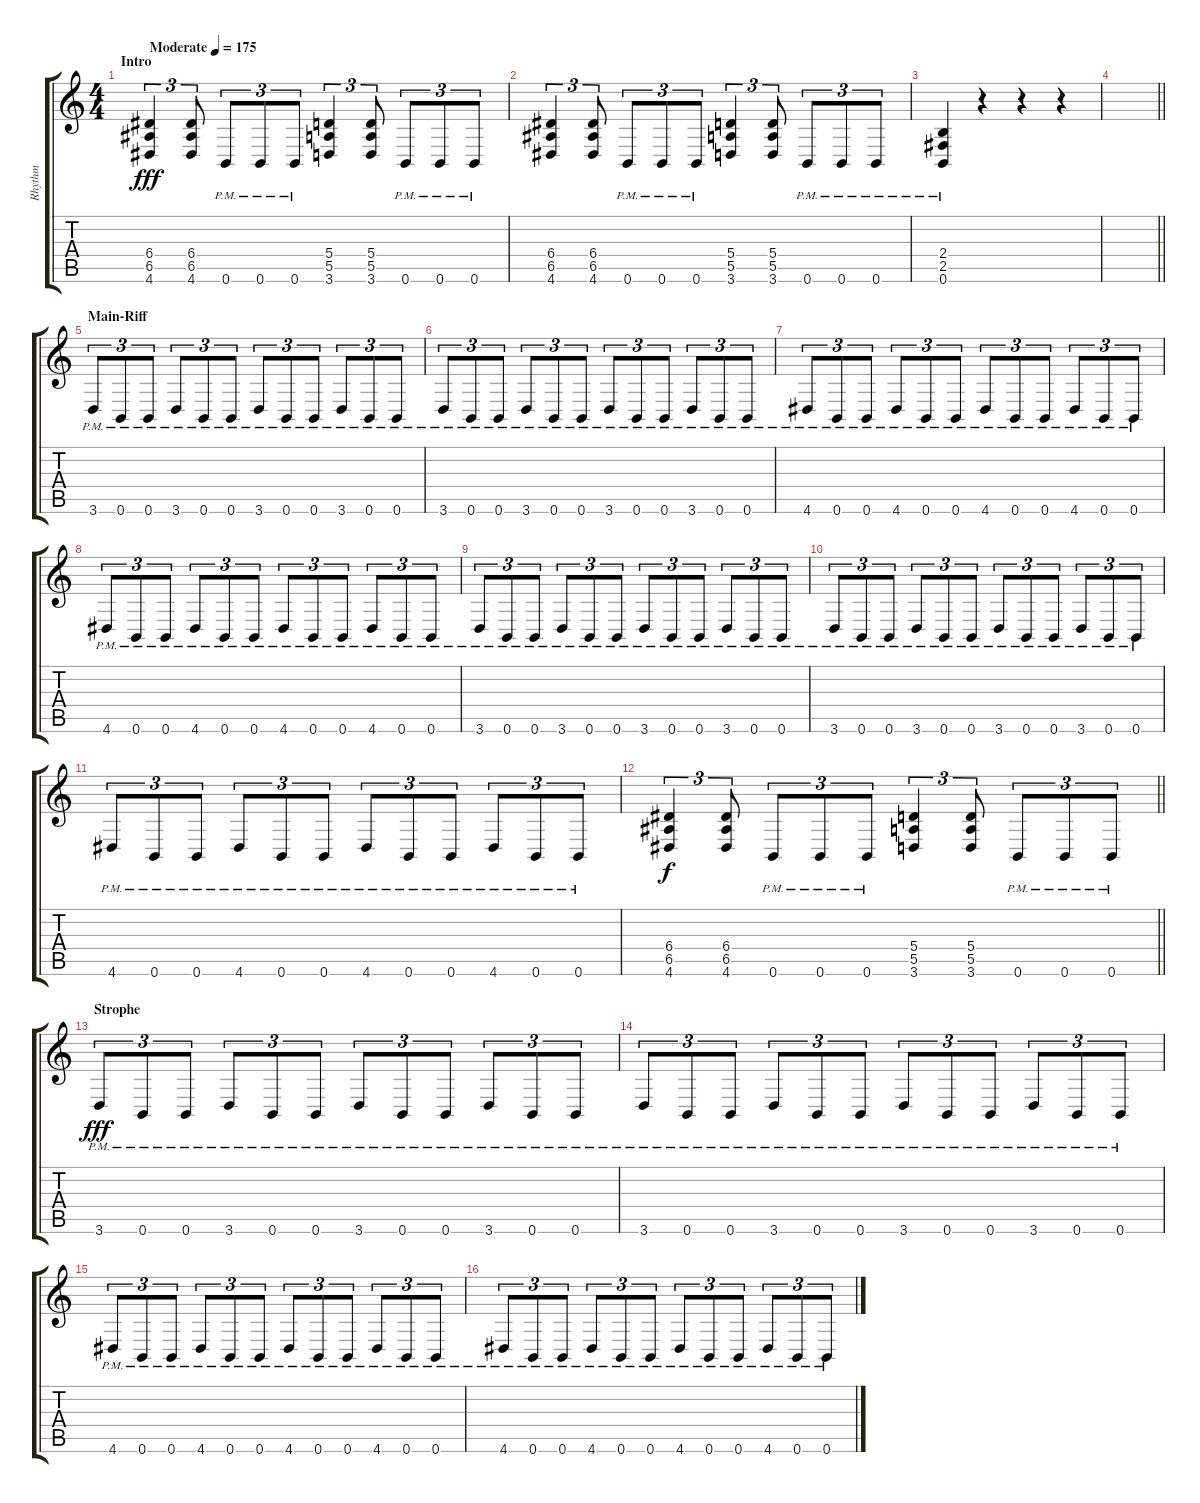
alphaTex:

\track ("Rhythm" "Rhythm") {instrument distortionguitar}
\staff {score tabs}
\tuning (B3 Gb3 D3 A2 E2 B1) {hide}
\ts (4 4)
\section ("" "Intro")
\tempo (175 "Moderate")
\clef g2
\ks c
(6.4 6.5 4.6).4{tu (3 2) dy fff instrument distortionguitar} (6.4 6.5 4.6).8{tu (3 2)} 0.6{pm}.8{tu (3 2)} 0.6{pm}.8{tu (3 2)} 0.6{pm}.8{tu (3 2)} (5.4 5.5 3.6).4{tu (3 2)} (5.4 5.5 3.6).8{tu (3 2)} 0.6{pm}.8{tu (3 2)} 0.6{pm}.8{tu (3 2)} 0.6{pm}.8{tu (3 2)} |
(6.4 6.5 4.6).4{tu (3 2)} (6.4 6.5 4.6).8{tu (3 2)} 0.6{pm}.8{tu (3 2)} 0.6{pm}.8{tu (3 2)} 0.6{pm}.8{tu (3 2)} (5.4 5.5 3.6).4{tu (3 2)} (5.4 5.5 3.6).8{tu (3 2)} 0.6{pm}.8{tu (3 2)} 0.6{pm}.8{tu (3 2)} 0.6{pm}.8{tu (3 2)} |
(2.4{pm} 2.5{pm} 0.6{pm}).4 r.4 r.4 r.4 |
\barLineRight lightlight
|
\section ("" "Main-Riff")
3.6{pm}.8{tu (3 2)} 0.6{pm}.8{tu (3 2)} 0.6{pm}.8{tu (3 2)} 3.6{pm}.8{tu (3 2)} 0.6{pm}.8{tu (3 2)} 0.6{pm}.8{tu (3 2)} 3.6{pm}.8{tu (3 2)} 0.6{pm}.8{tu (3 2)} 0.6{pm}.8{tu (3 2)} 3.6{pm}.8{tu (3 2)} 0.6{pm}.8{tu (3 2)} 0.6{pm}.8{tu (3 2)} |
3.6{pm}.8{tu (3 2)} 0.6{pm}.8{tu (3 2)} 0.6{pm}.8{tu (3 2)} 3.6{pm}.8{tu (3 2)} 0.6{pm}.8{tu (3 2)} 0.6{pm}.8{tu (3 2)} 3.6{pm}.8{tu (3 2)} 0.6{pm}.8{tu (3 2)} 0.6{pm}.8{tu (3 2)} 3.6{pm}.8{tu (3 2)} 0.6{pm}.8{tu (3 2)} 0.6{pm}.8{tu (3 2)} |
4.6{pm}.8{tu (3 2)} 0.6{pm}.8{tu (3 2)} 0.6{pm}.8{tu (3 2)} 4.6{pm}.8{tu (3 2)} 0.6{pm}.8{tu (3 2)} 0.6{pm}.8{tu (3 2)} 4.6{pm}.8{tu (3 2)} 0.6{pm}.8{tu (3 2)} 0.6{pm}.8{tu (3 2)} 4.6{pm}.8{tu (3 2)} 0.6{pm}.8{tu (3 2)} 0.6{pm}.8{tu (3 2)} |
4.6{pm}.8{tu (3 2)} 0.6{pm}.8{tu (3 2)} 0.6{pm}.8{tu (3 2)} 4.6{pm}.8{tu (3 2)} 0.6{pm}.8{tu (3 2)} 0.6{pm}.8{tu (3 2)} 4.6{pm}.8{tu (3 2)} 0.6{pm}.8{tu (3 2)} 0.6{pm}.8{tu (3 2)} 4.6{pm}.8{tu (3 2)} 0.6{pm}.8{tu (3 2)} 0.6{pm}.8{tu (3 2)} |
3.6{pm}.8{tu (3 2)} 0.6{pm}.8{tu (3 2)} 0.6{pm}.8{tu (3 2)} 3.6{pm}.8{tu (3 2)} 0.6{pm}.8{tu (3 2)} 0.6{pm}.8{tu (3 2)} 3.6{pm}.8{tu (3 2)} 0.6{pm}.8{tu (3 2)} 0.6{pm}.8{tu (3 2)} 3.6{pm}.8{tu (3 2)} 0.6{pm}.8{tu (3 2)} 0.6{pm}.8{tu (3 2)} |
3.6{pm}.8{tu (3 2)} 0.6{pm}.8{tu (3 2)} 0.6{pm}.8{tu (3 2)} 3.6{pm}.8{tu (3 2)} 0.6{pm}.8{tu (3 2)} 0.6{pm}.8{tu (3 2)} 3.6{pm}.8{tu (3 2)} 0.6{pm}.8{tu (3 2)} 0.6{pm}.8{tu (3 2)} 3.6{pm}.8{tu (3 2)} 0.6{pm}.8{tu (3 2)} 0.6{pm}.8{tu (3 2)} |
4.6{pm}.8{tu (3 2)} 0.6{pm}.8{tu (3 2)} 0.6{pm}.8{tu (3 2)} 4.6{pm}.8{tu (3 2)} 0.6{pm}.8{tu (3 2)} 0.6{pm}.8{tu (3 2)} 4.6{pm}.8{tu (3 2)} 0.6{pm}.8{tu (3 2)} 0.6{pm}.8{tu (3 2)} 4.6{pm}.8{tu (3 2)} 0.6{pm}.8{tu (3 2)} 0.6{pm}.8{tu (3 2)} |
\barLineRight lightlight
(6.4 6.5 4.6).4{tu (3 2) dy f} (6.4 6.5 4.6).8{tu (3 2)} 0.6{pm}.8{tu (3 2)} 0.6{pm}.8{tu (3 2)} 0.6{pm}.8{tu (3 2)} (5.4 5.5 3.6).4{tu (3 2)} (5.4 5.5 3.6).8{tu (3 2)} 0.6{pm}.8{tu (3 2)} 0.6{pm}.8{tu (3 2)} 0.6{pm}.8{tu (3 2)} |
\section ("" "Strophe")
3.6{pm}.8{tu (3 2) dy fff} 0.6{pm}.8{tu (3 2)} 0.6{pm}.8{tu (3 2)} 3.6{pm}.8{tu (3 2)} 0.6{pm}.8{tu (3 2)} 0.6{pm}.8{tu (3 2)} 3.6{pm}.8{tu (3 2)} 0.6{pm}.8{tu (3 2)} 0.6{pm}.8{tu (3 2)} 3.6{pm}.8{tu (3 2)} 0.6{pm}.8{tu (3 2)} 0.6{pm}.8{tu (3 2)} |
3.6{pm}.8{tu (3 2)} 0.6{pm}.8{tu (3 2)} 0.6{pm}.8{tu (3 2)} 3.6{pm}.8{tu (3 2)} 0.6{pm}.8{tu (3 2)} 0.6{pm}.8{tu (3 2)} 3.6{pm}.8{tu (3 2)} 0.6{pm}.8{tu (3 2)} 0.6{pm}.8{tu (3 2)} 3.6{pm}.8{tu (3 2)} 0.6{pm}.8{tu (3 2)} 0.6{pm}.8{tu (3 2)} |
4.6{pm}.8{tu (3 2)} 0.6{pm}.8{tu (3 2)} 0.6{pm}.8{tu (3 2)} 4.6{pm}.8{tu (3 2)} 0.6{pm}.8{tu (3 2)} 0.6{pm}.8{tu (3 2)} 4.6{pm}.8{tu (3 2)} 0.6{pm}.8{tu (3 2)} 0.6{pm}.8{tu (3 2)} 4.6{pm}.8{tu (3 2)} 0.6{pm}.8{tu (3 2)} 0.6{pm}.8{tu (3 2)} |
4.6{pm}.8{tu (3 2)} 0.6{pm}.8{tu (3 2)} 0.6{pm}.8{tu (3 2)} 4.6{pm}.8{tu (3 2)} 0.6{pm}.8{tu (3 2)} 0.6{pm}.8{tu (3 2)} 4.6{pm}.8{tu (3 2)} 0.6{pm}.8{tu (3 2)} 0.6{pm}.8{tu (3 2)} 4.6{pm}.8{tu (3 2)} 0.6{pm}.8{tu (3 2)} 0.6{pm}.8{tu (3 2)}
